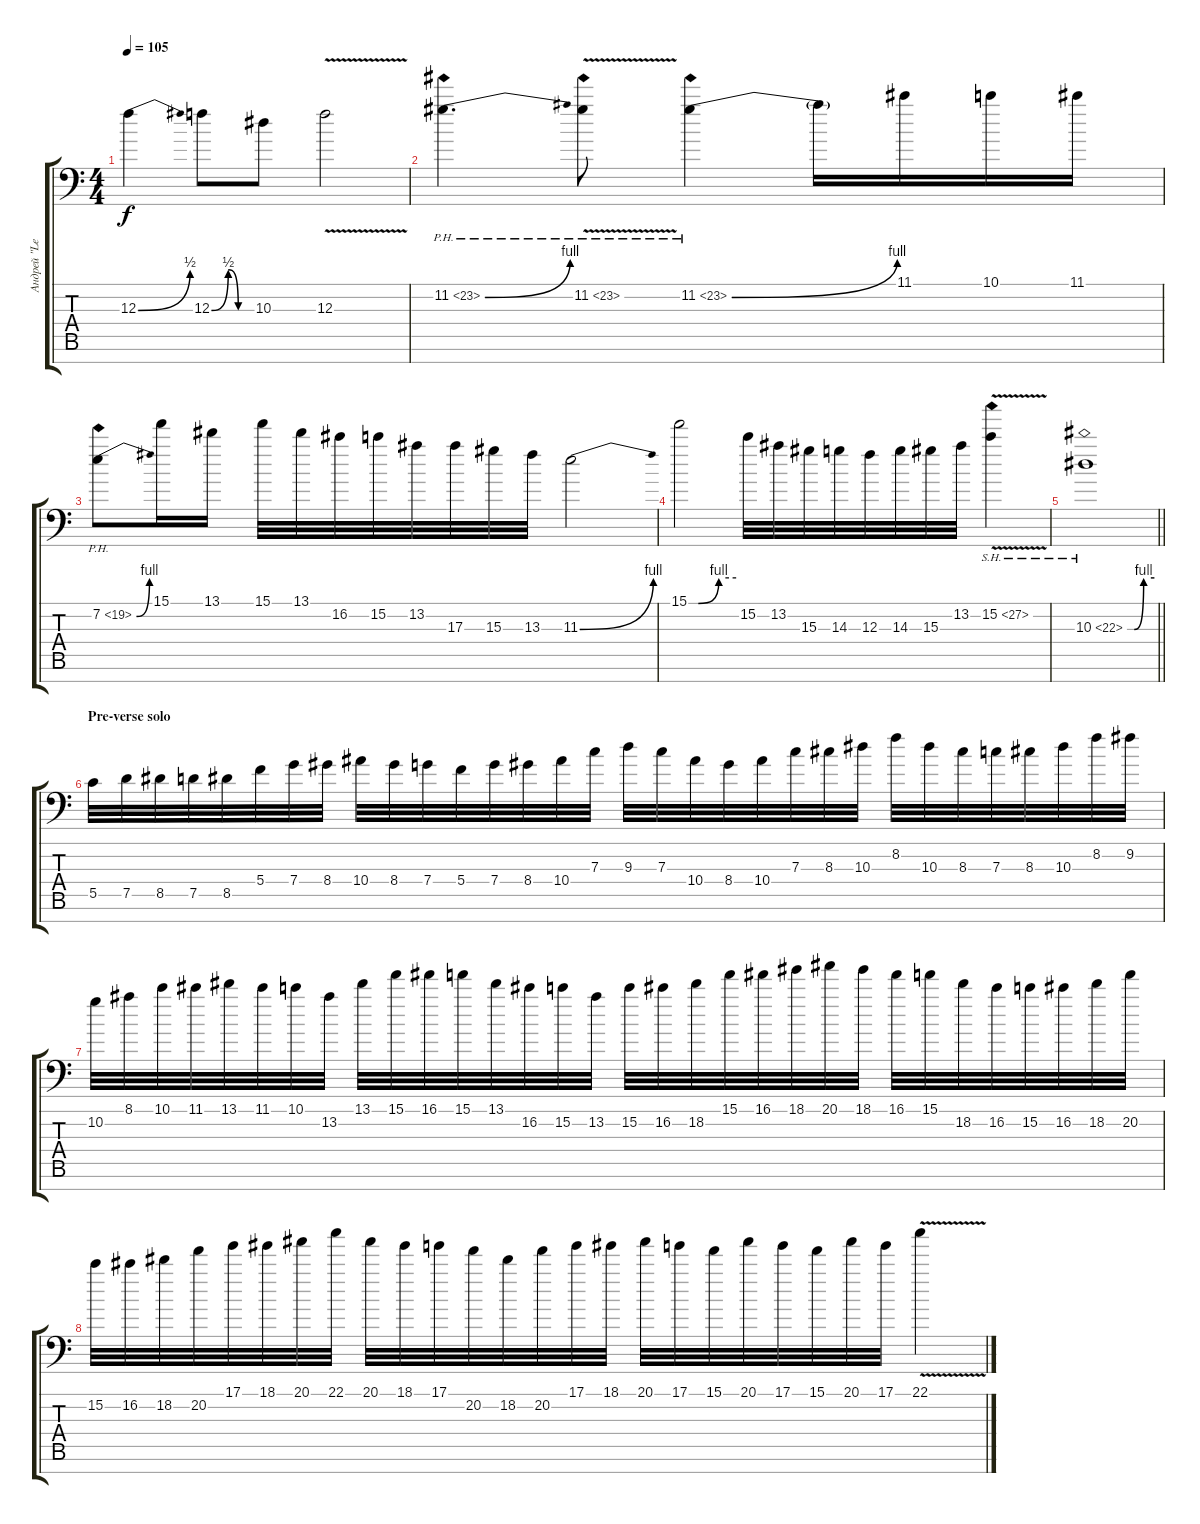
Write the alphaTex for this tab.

\track ("Андрей \"Leo\" Леонтьев" "Андрей \"Le") {instrument overdrivenguitar}
\staff {score tabs}
\tuning (D4 A3 F3 C3 G2 D2 A1) {hide}
\ts (4 4)
\tempo 105
\clef f4
\ks c
12.3{be (bend 0 0 60 2)}.4{dy f} 12.3{be (custom 0 0 25 2 40 0 53 0 60 0)}.8 10.3.8 12.3{v}.2 |
11.2{be (bend 0 0 60 4) ph 12}.4{d} 11.2{ph 12 v}.8 11.2{be (bend 0 0 60 4) ph 12}.4 11.2{t}.16 11.1.16 10.1.16 11.1.16 |
7.2{be (bend 0 0 60 4) ph 12}.8 15.1.16 13.1.16 15.1.32 13.1.32 16.2.32 15.2.32 13.2.32 17.3.32 15.3.32 13.3.32 11.3{be (bend 0 0 60 4)}.2 |
15.1{be (custom 0 0 12 0 38 4 60 4)}.2 15.2.32 13.2.32 15.3.32 14.3.32 12.3.32 14.3.32 15.3.32 13.2.32 15.2{sh 12 v}.4 |
\barLineRight lightlight
10.3{be (custom 0 0 15 0 36 4 60 4) sh 12}.1 |
\section ("" "Pre-verse solo")
5.5.32 7.5.32 8.5.32 7.5.32 8.5.32 5.4.32 7.4.32 8.4.32 10.4.32 8.4.32 7.4.32 5.4.32 7.4.32 8.4.32 10.4.32 7.3.32 9.3.32 7.3.32 10.4.32 8.4.32 10.4.32 7.3.32 8.3.32 10.3.32 8.2.32 10.3.32 8.3.32 7.3.32 8.3.32 10.3.32 8.2.32 9.2.32 |
10.2.32 8.1.32 10.1.32 11.1.32 13.1.32 11.1.32 10.1.32 13.2.32 13.1.32 15.1.32 16.1.32 15.1.32 13.1.32 16.2.32 15.2.32 13.2.32 15.2.32 16.2.32 18.2.32 15.1.32 16.1.32 18.1.32 20.1.32 18.1.32 16.1.32 15.1.32 18.2.32 16.2.32 15.2.32 16.2.32 18.2.32 20.2.32 |
15.2.32 16.2.32 18.2.32 20.2.32 17.1.32 18.1.32 20.1.32 22.1.32 20.1.32 18.1.32 17.1.32 20.2.32 18.2.32 20.2.32 17.1.32 18.1.32 20.1.32 17.1.32 15.1.32 20.1.32 17.1.32 15.1.32 20.1.32 17.1.32 22.1{v}.4
